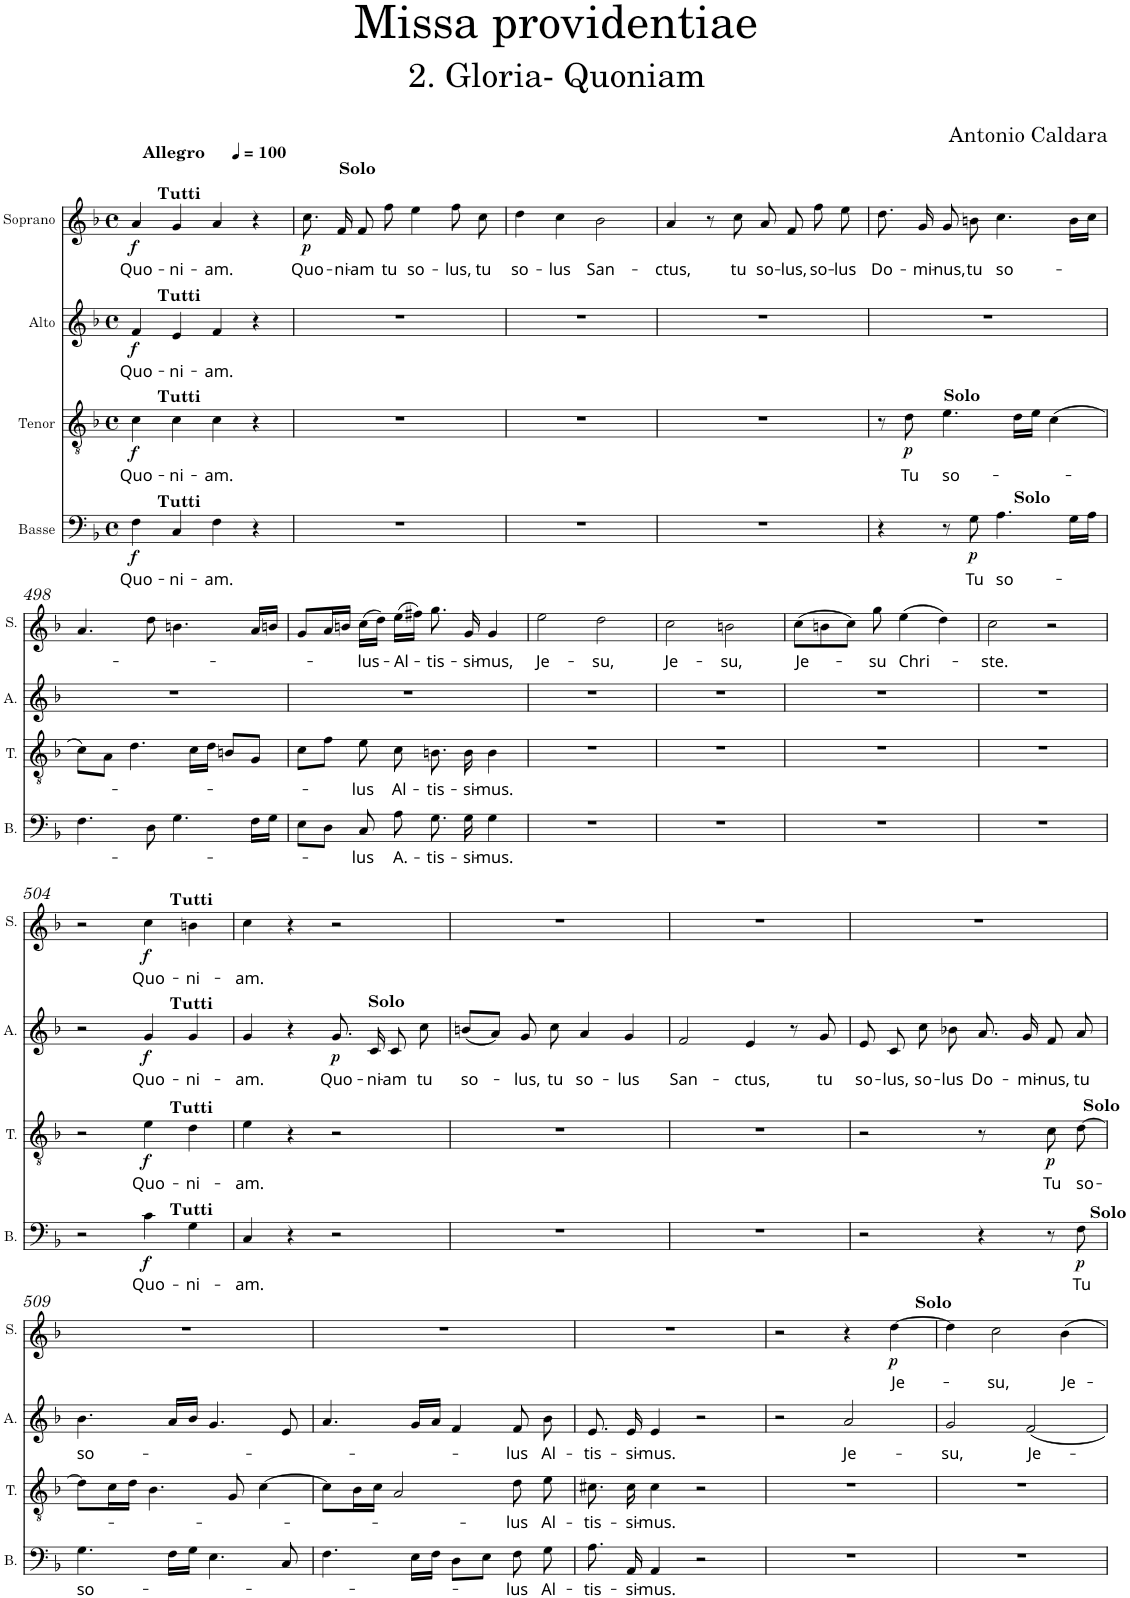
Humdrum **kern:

**kern	**text	**dynam	**kern	**text	**dynam	**kern	**text	**dynam	**kern	**text	**dynam
*part4	*part4	*part4	*part3	*part3	*part3	*part2	*part2	*part2	*part1	*part1	*part1
*staff4	*staff4	*staff4	*staff3	*staff3	*staff3	*staff2	*staff2	*staff2	*staff1	*staff1	*staff1
*I"Basse	*	*	*I"Tenor	*	*	*I"Alto	*	*	*I"Soprano	*	*
*I'B.	*	*	*I'T.	*	*	*I'A.	*	*	*I'S.	*	*
*clefF4	*	*	*clefGv2	*	*	*clefG2	*	*	*clefG2	*	*
*k[b-]	*	*	*k[b-]	*	*	*k[b-]	*	*	*k[b-]	*	*
*M4/4	*	*	*M4/4	*	*	*M4/4	*	*	*M4/4	*	*
*met(c)	*	*	*met(c)	*	*	*met(c)	*	*	*met(c)	*	*
*MM100	*	*	*MM100	*	*	*MM100	*	*	*MM100	*	*
=493	=493	=493	=493	=493	=493	=493	=493	=493	=493	=493	=493
!	!	!	!	!	!	!	!	!	!LO:TX:a:B:t=Allegro	!	!
!	!	!	!	!	!	!	!	!	!LO:TX:a:B:t=Tutti	!	!
!	!	!	!	!	!	!LO:TX:a:B:t=Tutti	!	!	!	!	!
!	!	!	!LO:TX:a:B:t=Tutti	!	!	!	!	!	!	!	!
!LO:TX:a:B:t=Tutti	!	!	!	!	!	!	!	!	!	!	!
!	!LO:LY:b	!LO:DY:b	!	!LO:LY:b	!LO:DY:b	!	!LO:LY:b	!LO:DY:b	!	!LO:LY:b	!LO:DY:b
4F\	Quo-	f	4c\	Quo-	f	4f/	Quo-	f	4a/	Quo-	f
!	!LO:LY:b	!	!	!LO:LY:b	!	!	!LO:LY:b	!	!	!LO:LY:b	!
4C/	-ni-	.	4c\	-ni-	.	4e/	-ni-	.	4g/	-ni-	.
!	!LO:LY:b	!	!	!LO:LY:b	!	!	!LO:LY:b	!	!	!LO:LY:b	!
4F\	-am.	.	4c\	-am.	.	4f/	-am.	.	4a/	-am.	.
4r	.	.	4r	.	.	4r	.	.	4r	.	.
=494	=494	=494	=494	=494	=494	=494	=494	=494	=494	=494	=494
!	!	!	!	!	!	!	!	!	!LO:TX:a:B:t=Solo	!	!
!	!	!	!	!	!	!	!	!	!	!LO:LY:b	!LO:DY:b
1r	.	.	1r	.	.	1r	.	.	8.cc\	Quo-	p
!	!	!	!	!	!	!	!	!	!	!LO:LY:b	!
.	.	.	.	.	.	.	.	.	16f/	-ni-	.
!	!	!	!	!	!	!	!	!	!	!LO:LY:b	!
.	.	.	.	.	.	.	.	.	8f/	-am	.
!	!	!	!	!	!	!	!	!	!	!LO:LY:b	!
.	.	.	.	.	.	.	.	.	8ff\	tu	.
!	!	!	!	!	!	!	!	!	!	!LO:LY:b	!
.	.	.	.	.	.	.	.	.	4ee\	so-	.
!	!	!	!	!	!	!	!	!	!	!LO:LY:b	!
.	.	.	.	.	.	.	.	.	8ff\	-lus,	.
!	!	!	!	!	!	!	!	!	!	!LO:LY:b	!
.	.	.	.	.	.	.	.	.	8cc\	tu	.
=495	=495	=495	=495	=495	=495	=495	=495	=495	=495	=495	=495
!	!	!	!	!	!	!	!	!	!	!LO:LY:b	!
1r	.	.	1r	.	.	1r	.	.	4dd\	so-	.
!	!	!	!	!	!	!	!	!	!	!LO:LY:b	!
.	.	.	.	.	.	.	.	.	4cc\	-lus	.
!	!	!	!	!	!	!	!	!	!	!LO:LY:b	!
.	.	.	.	.	.	.	.	.	2b-\	San-	.
=496	=496	=496	=496	=496	=496	=496	=496	=496	=496	=496	=496
!	!	!	!	!	!	!	!	!	!	!LO:LY:b	!
1r	.	.	1r	.	.	1r	.	.	4a/	-ctus,	.
.	.	.	.	.	.	.	.	.	8r	.	.
!	!	!	!	!	!	!	!	!	!	!LO:LY:b	!
.	.	.	.	.	.	.	.	.	8cc\	tu	.
!	!	!	!	!	!	!	!	!	!	!LO:LY:b	!
.	.	.	.	.	.	.	.	.	8a/	so-	.
!	!	!	!	!	!	!	!	!	!	!LO:LY:b	!
.	.	.	.	.	.	.	.	.	8f/	-lus,	.
!	!	!	!	!	!	!	!	!	!	!LO:LY:b	!
.	.	.	.	.	.	.	.	.	8ff\	so-	.
!	!	!	!	!	!	!	!	!	!	!LO:LY:b	!
.	.	.	.	.	.	.	.	.	8ee\	-lus	.
=497	=497	=497	=497	=497	=497	=497	=497	=497	=497	=497	=497
!	!	!	!	!	!	!	!	!	!	!LO:LY:b	!
4r	.	.	8r	.	.	1r	.	.	8.dd\	Do-	.
!	!	!	!LO:TX:a:B:t=Solo	!	!	!	!	!	!	!	!
!	!	!	!	!LO:LY:b	!LO:DY:b	!	!	!	!	!	!
.	.	.	8d\	Tu	p	.	.	.	.	.	.
!	!	!	!	!	!	!	!	!	!	!LO:LY:b	!
.	.	.	.	.	.	.	.	.	16g/	-mi-	.
!	!	!	!	!LO:LY:b	!	!	!	!	!	!LO:LY:b	!
8r	.	.	4.e\	so-	.	.	.	.	8g/	-nus,	.
!LO:TX:a:B:t=Solo	!	!	!	!	!	!	!	!	!	!	!
!	!LO:LY:b	!LO:DY:b	!	!	!	!	!	!	!	!LO:LY:b	!
8G\	Tu	p	.	.	.	.	.	.	8bn\	tu	.
!	!LO:LY:b	!	!	!	!	!	!	!	!	!LO:LY:b	!
4.A\	so-	.	.	.	.	.	.	.	4.cc\	so-	.
.	.	.	16d\LL	.	.	.	.	.	.	.	.
.	.	.	16e\JJ	.	.	.	.	.	.	.	.
.	.	.	(>4c\	.	.	.	.	.	.	.	.
16G\LL	.	.	.	.	.	.	.	.	16b\LL	.	.
16A\JJ	.	.	.	.	.	.	.	.	16cc\JJ	.	.
!!LO:LB:g=z
=498	=498	=498	=498	=498	=498	=498	=498	=498	=498	=498	=498
4.F\	.	.	8c\L)	.	.	1r	.	.	4.a/	.	.
.	.	.	8A\J	.	.	.	.	.	.	.	.
.	.	.	4.d\	.	.	.	.	.	.	.	.
8D\	.	.	.	.	.	.	.	.	8dd\	.	.
4.G\	.	.	.	.	.	.	.	.	4.bn\	.	.
.	.	.	16c\LL	.	.	.	.	.	.	.	.
.	.	.	16d\JJ	.	.	.	.	.	.	.	.
.	.	.	8Bn/L	.	.	.	.	.	.	.	.
16F\LL	.	.	8G/J	.	.	.	.	.	16a/LL	.	.
16G\JJ	.	.	.	.	.	.	.	.	16bn/JJ	.	.
=499	=499	=499	=499	=499	=499	=499	=499	=499	=499	=499	=499
8E\L	.	.	8c\L	.	.	1r	.	.	8g/L	.	.
8D\J	.	.	8f\J	.	.	.	.	.	16a/L	.	.
.	.	.	.	.	.	.	.	.	16bn/JJ	.	.
!	!LO:LY:b	!	!	!LO:LY:b	!	!	!	!	!	!LO:LY:b	!
8C/	-lus	.	8e\	-lus	.	.	.	.	(16cc\LL	-lus-	.
.	.	.	.	.	.	.	.	.	16dd\JJ)	.	.
!	!LO:LY:b	!	!	!LO:LY:b	!	!	!	!	!	!LO:LY:b	!
8A\	A.-	.	8c\	Al-	.	.	.	.	(16ee\LL	-Al-	.
.	.	.	.	.	.	.	.	.	16ff#X\JJ)	.	.
!	!LO:LY:b	!	!	!LO:LY:b	!	!	!	!	!	!LO:LY:b	!
8.G\	-tis-	.	8.Bn\	-tis-	.	.	.	.	8.gg\	-tis-	.
!	!LO:LY:b	!	!	!LO:LY:b	!	!	!	!	!	!LO:LY:b	!
16G\	-si-	.	16B\	-si-	.	.	.	.	16g/	-si-	.
!	!LO:LY:b	!	!	!LO:LY:b	!	!	!	!	!	!LO:LY:b	!
4G\	-mus.	.	4B\	-mus.	.	.	.	.	4g/	-mus,	.
=500	=500	=500	=500	=500	=500	=500	=500	=500	=500	=500	=500
!	!	!	!	!	!	!	!	!	!	!LO:LY:b	!
1r	.	.	1r	.	.	1r	.	.	2ee\	Je-	.
!	!	!	!	!	!	!	!	!	!	!LO:LY:b	!
.	.	.	.	.	.	.	.	.	2dd\	-su,	.
=501	=501	=501	=501	=501	=501	=501	=501	=501	=501	=501	=501
!	!	!	!	!	!	!	!	!	!	!LO:LY:b	!
1r	.	.	1r	.	.	1r	.	.	2cc\	Je-	.
!	!	!	!	!	!	!	!	!	!	!LO:LY:b	!
.	.	.	.	.	.	.	.	.	2bn\	-su,	.
=502	=502	=502	=502	=502	=502	=502	=502	=502	=502	=502	=502
!	!	!	!	!	!	!	!	!	!	!LO:LY:b	!
1r	.	.	1r	.	.	1r	.	.	(8cc\L	Je-	.
.	.	.	.	.	.	.	.	.	8bn\	.	.
.	.	.	.	.	.	.	.	.	8cc\J)	.	.
!	!	!	!	!	!	!	!	!	!	!LO:LY:b	!
.	.	.	.	.	.	.	.	.	8gg\	-su	.
!	!	!	!	!	!	!	!	!	!	!LO:LY:b	!
.	.	.	.	.	.	.	.	.	(4ee\	Chri-	.
.	.	.	.	.	.	.	.	.	4dd\)	.	.
=503	=503	=503	=503	=503	=503	=503	=503	=503	=503	=503	=503
!	!	!	!	!	!	!	!	!	!	!LO:LY:b	!
1r	.	.	1r	.	.	1r	.	.	2cc\	-ste.	.
.	.	.	.	.	.	.	.	.	2r	.	.
!!LO:LB:g=z
=504	=504	=504	=504	=504	=504	=504	=504	=504	=504	=504	=504
2r	.	.	2r	.	.	2r	.	.	2r	.	.
!	!	!	!	!	!	!	!	!	!LO:TX:a:B:t=Tutti	!	!
!	!	!	!	!	!	!LO:TX:a:B:t=Tutti	!	!	!	!	!
!	!	!	!LO:TX:a:B:t=Tutti	!	!	!	!	!	!	!	!
!LO:TX:a:B:t=Tutti	!	!	!	!	!	!	!	!	!	!	!
!	!LO:LY:b	!LO:DY:b	!	!LO:LY:b	!LO:DY:b	!	!LO:LY:b	!LO:DY:b	!	!LO:LY:b	!LO:DY:b
4c\	Quo-	f	4e\	Quo-	f	4g/	Quo-	f	4cc\	Quo-	f
!	!LO:LY:b	!	!	!LO:LY:b	!	!	!LO:LY:b	!	!	!LO:LY:b	!
4G\	-ni-	.	4d\	-ni-	.	4g/	-ni-	.	4bn\	-ni-	.
=505	=505	=505	=505	=505	=505	=505	=505	=505	=505	=505	=505
!	!LO:LY:b	!	!	!LO:LY:b	!	!	!LO:LY:b	!	!	!LO:LY:b	!
4C/	-am.	.	4e\	-am.	.	4g/	-am.	.	4cc\	-am.	.
4r	.	.	4r	.	.	4r	.	.	4r	.	.
!	!	!	!	!	!	!LO:TX:a:B:t=Solo	!	!	!	!	!
!	!	!	!	!	!	!	!LO:LY:b	!LO:DY:b	!	!	!
2r	.	.	2r	.	.	8.g/	Quo-	p	2r	.	.
!	!	!	!	!	!	!	!LO:LY:b	!	!	!	!
.	.	.	.	.	.	16c/	-ni-	.	.	.	.
!	!	!	!	!	!	!	!LO:LY:b	!	!	!	!
.	.	.	.	.	.	8c/	-am	.	.	.	.
!	!	!	!	!	!	!	!LO:LY:b	!	!	!	!
.	.	.	.	.	.	8cc\	tu	.	.	.	.
=506	=506	=506	=506	=506	=506	=506	=506	=506	=506	=506	=506
!	!	!	!	!	!	!	!LO:LY:b	!	!	!	!
1r	.	.	1r	.	.	(8bn/L	so-	.	1r	.	.
.	.	.	.	.	.	8a/J)	.	.	.	.	.
!	!	!	!	!	!	!	!LO:LY:b	!	!	!	!
.	.	.	.	.	.	8g/	-lus,	.	.	.	.
!	!	!	!	!	!	!	!LO:LY:b	!	!	!	!
.	.	.	.	.	.	8cc\	tu	.	.	.	.
!	!	!	!	!	!	!	!LO:LY:b	!	!	!	!
.	.	.	.	.	.	4a/	so-	.	.	.	.
!	!	!	!	!	!	!	!LO:LY:b	!	!	!	!
.	.	.	.	.	.	4g/	-lus	.	.	.	.
=507	=507	=507	=507	=507	=507	=507	=507	=507	=507	=507	=507
!	!	!	!	!	!	!	!LO:LY:b	!	!	!	!
1r	.	.	1r	.	.	2f/	San-	.	1r	.	.
!	!	!	!	!	!	!	!LO:LY:b	!	!	!	!
.	.	.	.	.	.	4e/	-ctus,	.	.	.	.
.	.	.	.	.	.	8r	.	.	.	.	.
!	!	!	!	!	!	!	!LO:LY:b	!	!	!	!
.	.	.	.	.	.	8g/	tu	.	.	.	.
=508	=508	=508	=508	=508	=508	=508	=508	=508	=508	=508	=508
!	!	!	!	!	!	!	!LO:LY:b	!	!	!	!
2r	.	.	2r	.	.	8e/	so-	.	1r	.	.
!	!	!	!	!	!	!	!LO:LY:b	!	!	!	!
.	.	.	.	.	.	8c/	-lus,	.	.	.	.
!	!	!	!	!	!	!	!LO:LY:b	!	!	!	!
.	.	.	.	.	.	8cc\	so-	.	.	.	.
!	!	!	!	!	!	!	!LO:LY:b	!	!	!	!
.	.	.	.	.	.	8b-X\	-lus	.	.	.	.
!	!	!	!	!	!	!	!LO:LY:b	!	!	!	!
4r	.	.	8r	.	.	8.a/	Do-	.	.	.	.
.	.	.	8ryy	.	.	.	.	.	.	.	.
!	!	!	!	!	!	!	!LO:LY:b	!	!	!	!
.	.	.	.	.	.	16g/	-mi-	.	.	.	.
!	!	!	!LO:TX:a:B:t=Solo	!	!	!	!	!	!	!	!
!	!	!	!	!LO:LY:b	!LO:DY:b	!	!LO:LY:b	!	!	!	!
8r	.	.	8c\	Tu	p	8f/	-nus,	.	.	.	.
!LO:TX:a:B:t=Solo	!	!	!	!	!	!	!	!	!	!	!
!	!LO:LY:b	!LO:DY:b	!	!LO:LY:b	!	!	!LO:LY:b	!	!	!	!
8F\	Tu	p	[8d\	so-	.	8a/	tu	.	.	.	.
!!LO:LB:g=z
=509	=509	=509	=509	=509	=509	=509	=509	=509	=509	=509	=509
!	!LO:LY:b	!	!	!	!	!	!LO:LY:b	!	!	!	!
4.G\	so-	.	8d\L]	.	.	4.b-\	so-	.	1r	.	.
.	.	.	16c\L	.	.	.	.	.	.	.	.
.	.	.	16d\JJ	.	.	.	.	.	.	.	.
.	.	.	4.B-\	.	.	.	.	.	.	.	.
16F\LL	.	.	.	.	.	16a/LL	.	.	.	.	.
16G\JJ	.	.	.	.	.	16b-/JJ	.	.	.	.	.
4.E\	.	.	.	.	.	4.g/	.	.	.	.	.
.	.	.	8G/	.	.	.	.	.	.	.	.
.	.	.	[4c\	.	.	.	.	.	.	.	.
8C/	.	.	.	.	.	8e/	.	.	.	.	.
=510	=510	=510	=510	=510	=510	=510	=510	=510	=510	=510	=510
4.F\	.	.	8c\L]	.	.	4.a/	.	.	1r	.	.
.	.	.	16B-\L	.	.	.	.	.	.	.	.
.	.	.	16c\JJ	.	.	.	.	.	.	.	.
.	.	.	2A/	.	.	.	.	.	.	.	.
16E\LL	.	.	.	.	.	16g/LL	.	.	.	.	.
16F\JJ	.	.	.	.	.	16a/JJ	.	.	.	.	.
8D\L	.	.	.	.	.	4f/	.	.	.	.	.
8E\J	.	.	.	.	.	.	.	.	.	.	.
!	!LO:LY:b	!	!	!LO:LY:b	!	!	!LO:LY:b	!	!	!	!
8F\	-lus	.	8d\	-lus	.	8f/	-lus	.	.	.	.
!	!LO:LY:b	!	!	!LO:LY:b	!	!	!LO:LY:b	!	!	!	!
8G\	Al-	.	8e\	Al-	.	8b-\	Al-	.	.	.	.
=511	=511	=511	=511	=511	=511	=511	=511	=511	=511	=511	=511
!	!LO:LY:b	!	!	!LO:LY:b	!	!	!LO:LY:b	!	!	!	!
8.A\	-tis-	.	8.c#X\	-tis-	.	8.e/	-tis-	.	1r	.	.
!	!LO:LY:b	!	!	!LO:LY:b	!	!	!LO:LY:b	!	!	!	!
16AA/	-si-	.	16c#\	-si-	.	16e/	-si-	.	.	.	.
!	!LO:LY:b	!	!	!LO:LY:b	!	!	!LO:LY:b	!	!	!	!
4AA/	-mus.	.	4c#\	-mus.	.	4e/	-mus.	.	.	.	.
2r	.	.	2r	.	.	2r	.	.	.	.	.
=512	=512	=512	=512	=512	=512	=512	=512	=512	=512	=512	=512
1r	.	.	1r	.	.	2r	.	.	2r	.	.
!	!	!	!	!	!	!	!LO:LY:b	!	!	!	!
.	.	.	.	.	.	2a/	Je-	.	4r	.	.
!	!	!	!	!	!	!	!	!	!LO:TX:a:B:t=Solo	!	!
!	!	!	!	!	!	!	!	!	!	!LO:LY:b	!LO:DY:b
.	.	.	.	.	.	.	.	.	[>4dd\	Je-	p
=513	=513	=513	=513	=513	=513	=513	=513	=513	=513	=513	=513
!	!	!	!	!	!	!	!LO:LY:b	!	!	!	!
1r	.	.	1r	.	.	2g/	-su,	.	4dd\]	.	.
!	!	!	!	!	!	!	!	!	!	!LO:LY:b	!
.	.	.	.	.	.	.	.	.	2cc\	-su,	.
!	!	!	!	!	!	!	!LO:LY:b	!	!	!	!
.	.	.	.	.	.	2f/	Je-	.	.	.	.
!	!	!	!	!	!	!	!	!	!	!LO:LY:b	!
.	.	.	.	.	.	.	.	.	4b-\	Je-	.
=	=	=	=	=	=	=	=	=	=	=	=
*-	*-	*-	*-	*-	*-	*-	*-	*-	*-	*-	*-
